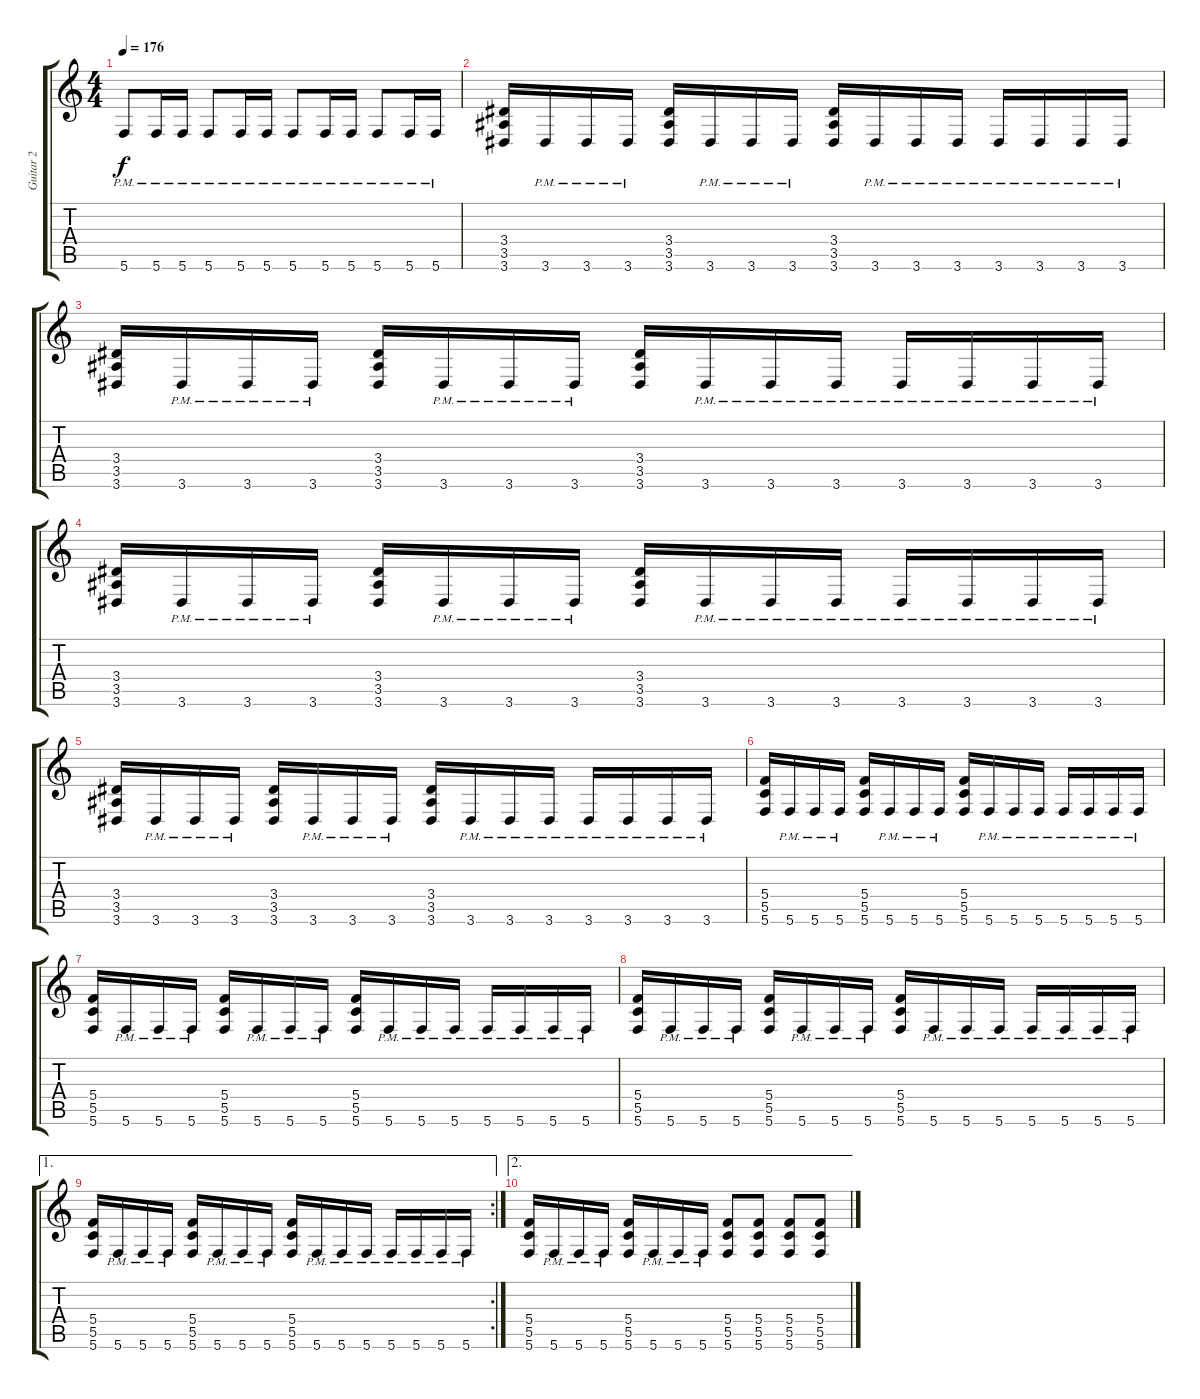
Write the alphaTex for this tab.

\track ("Guitar 2" "Guitar 2") {instrument distortionguitar}
\staff {score tabs}
\tuning (E4 C4 G3 C3 G2 C2) {hide}
\ts (4 4)
\tempo 176
\clef g2
\ks c
5.6{pm}.8{dy f} 5.6{pm}.16 5.6{pm}.16 5.6{pm}.8 5.6{pm}.16 5.6{pm}.16 5.6{pm}.8 5.6{pm}.16 5.6{pm}.16 5.6{pm}.8 5.6{pm}.16 5.6{pm}.16 |
(3.4 3.5 3.6).16 3.6{pm}.16 3.6{pm}.16 3.6{pm}.16 (3.4 3.5 3.6).16 3.6{pm}.16 3.6{pm}.16 3.6{pm}.16 (3.4 3.5 3.6).16 3.6{pm}.16 3.6{pm}.16 3.6{pm}.16 3.6{pm}.16 3.6{pm}.16 3.6{pm}.16 3.6{pm}.16 |
(3.4 3.5 3.6).16 3.6{pm}.16 3.6{pm}.16 3.6{pm}.16 (3.4 3.5 3.6).16 3.6{pm}.16 3.6{pm}.16 3.6{pm}.16 (3.4 3.5 3.6).16 3.6{pm}.16 3.6{pm}.16 3.6{pm}.16 3.6{pm}.16 3.6{pm}.16 3.6{pm}.16 3.6{pm}.16 |
(3.4 3.5 3.6).16 3.6{pm}.16 3.6{pm}.16 3.6{pm}.16 (3.4 3.5 3.6).16 3.6{pm}.16 3.6{pm}.16 3.6{pm}.16 (3.4 3.5 3.6).16 3.6{pm}.16 3.6{pm}.16 3.6{pm}.16 3.6{pm}.16 3.6{pm}.16 3.6{pm}.16 3.6{pm}.16 |
(3.4 3.5 3.6).16 3.6{pm}.16 3.6{pm}.16 3.6{pm}.16 (3.4 3.5 3.6).16 3.6{pm}.16 3.6{pm}.16 3.6{pm}.16 (3.4 3.5 3.6).16 3.6{pm}.16 3.6{pm}.16 3.6{pm}.16 3.6{pm}.16 3.6{pm}.16 3.6{pm}.16 3.6{pm}.16 |
(5.4 5.5 5.6).16 5.6{pm}.16 5.6{pm}.16 5.6{pm}.16 (5.4 5.5 5.6).16 5.6{pm}.16 5.6{pm}.16 5.6{pm}.16 (5.4 5.5 5.6).16 5.6{pm}.16 5.6{pm}.16 5.6{pm}.16 5.6{pm}.16 5.6{pm}.16 5.6{pm}.16 5.6{pm}.16 |
(5.4 5.5 5.6).16 5.6{pm}.16 5.6{pm}.16 5.6{pm}.16 (5.4 5.5 5.6).16 5.6{pm}.16 5.6{pm}.16 5.6{pm}.16 (5.4 5.5 5.6).16 5.6{pm}.16 5.6{pm}.16 5.6{pm}.16 5.6{pm}.16 5.6{pm}.16 5.6{pm}.16 5.6{pm}.16 |
(5.4 5.5 5.6).16 5.6{pm}.16 5.6{pm}.16 5.6{pm}.16 (5.4 5.5 5.6).16 5.6{pm}.16 5.6{pm}.16 5.6{pm}.16 (5.4 5.5 5.6).16 5.6{pm}.16 5.6{pm}.16 5.6{pm}.16 5.6{pm}.16 5.6{pm}.16 5.6{pm}.16 5.6{pm}.16 |
\ae 1
\rc 2
(5.4 5.5 5.6).16 5.6{pm}.16 5.6{pm}.16 5.6{pm}.16 (5.4 5.5 5.6).16 5.6{pm}.16 5.6{pm}.16 5.6{pm}.16 (5.4 5.5 5.6).16 5.6{pm}.16 5.6{pm}.16 5.6{pm}.16 5.6{pm}.16 5.6{pm}.16 5.6{pm}.16 5.6{pm}.16 |
\ae 2
(5.4 5.5 5.6).16 5.6{pm}.16 5.6{pm}.16 5.6{pm}.16 (5.4 5.5 5.6).16 5.6{pm}.16 5.6{pm}.16 5.6{pm}.16 (5.4 5.5 5.6).8 (5.4 5.5 5.6).8 (5.4 5.5 5.6).8 (5.4 5.5 5.6).8
